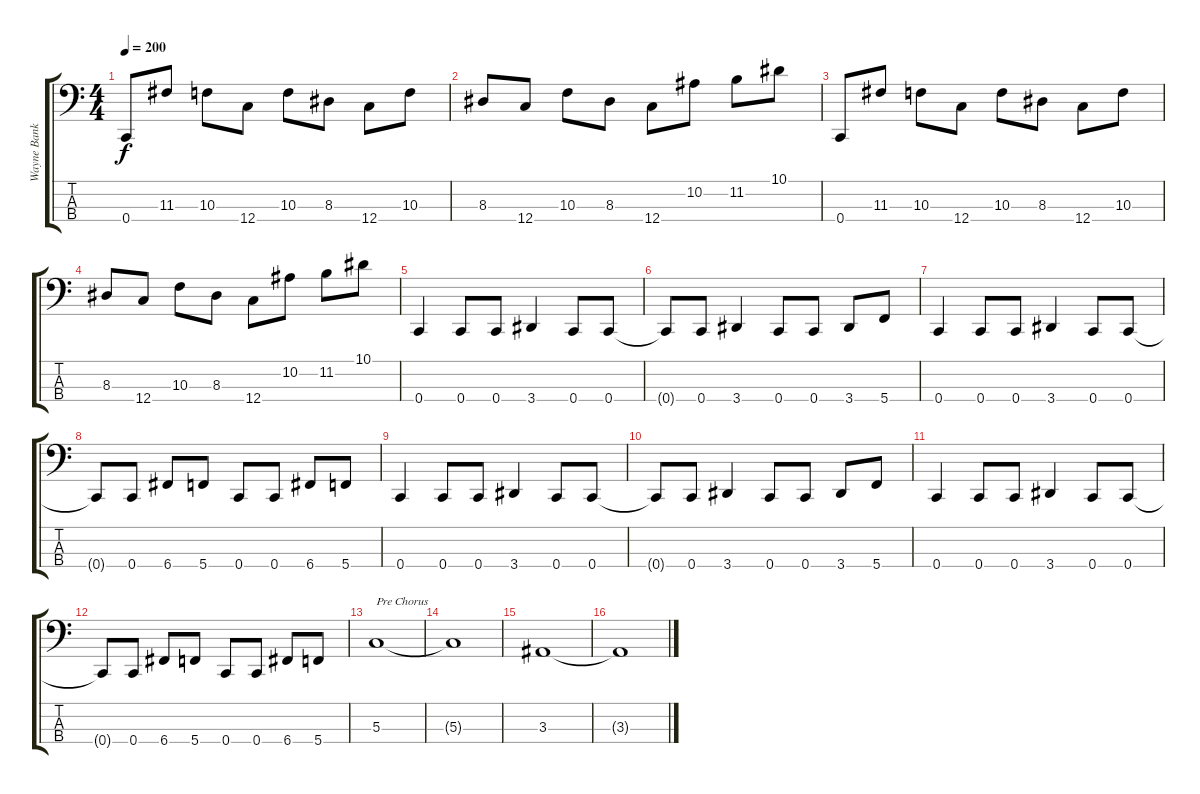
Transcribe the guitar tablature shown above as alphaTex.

\track ("Wayne Banks" "Wayne Bank") {instrument electricbassfinger}
\staff {score tabs}
\tuning (F2 C2 G1 C1) {hide}
\ts (4 4)
\tempo 200
\clef f4
\ks c
0.4.8{dy f} 11.3.8 10.3.8 12.4.8 10.3.8 8.3.8 12.4.8 10.3.8 |
8.3.8 12.4.8 10.3.8 8.3.8 12.4.8 10.2.8 11.2.8 10.1.8 |
0.4.8 11.3.8 10.3.8 12.4.8 10.3.8 8.3.8 12.4.8 10.3.8 |
8.3.8 12.4.8 10.3.8 8.3.8 12.4.8 10.2.8 11.2.8 10.1.8 |
0.4.4 0.4.8 0.4.8 3.4.4 0.4.8 0.4.8 |
0.4{t}.8 0.4.8 3.4.4 0.4.8 0.4.8 3.4.8 5.4.8 |
0.4.4 0.4.8 0.4.8 3.4.4 0.4.8 0.4.8 |
0.4{t}.8 0.4.8 6.4.8 5.4.8 0.4.8 0.4.8 6.4.8 5.4.8 |
0.4.4 0.4.8 0.4.8 3.4.4 0.4.8 0.4.8 |
0.4{t}.8 0.4.8 3.4.4 0.4.8 0.4.8 3.4.8 5.4.8 |
0.4.4 0.4.8 0.4.8 3.4.4 0.4.8 0.4.8 |
0.4{t}.8 0.4.8 6.4.8 5.4.8 0.4.8 0.4.8 6.4.8 5.4.8 |
5.3.1{txt "Pre Chorus"} |
5.3{t}.1 |
3.3.1 |
3.3{t}.1
